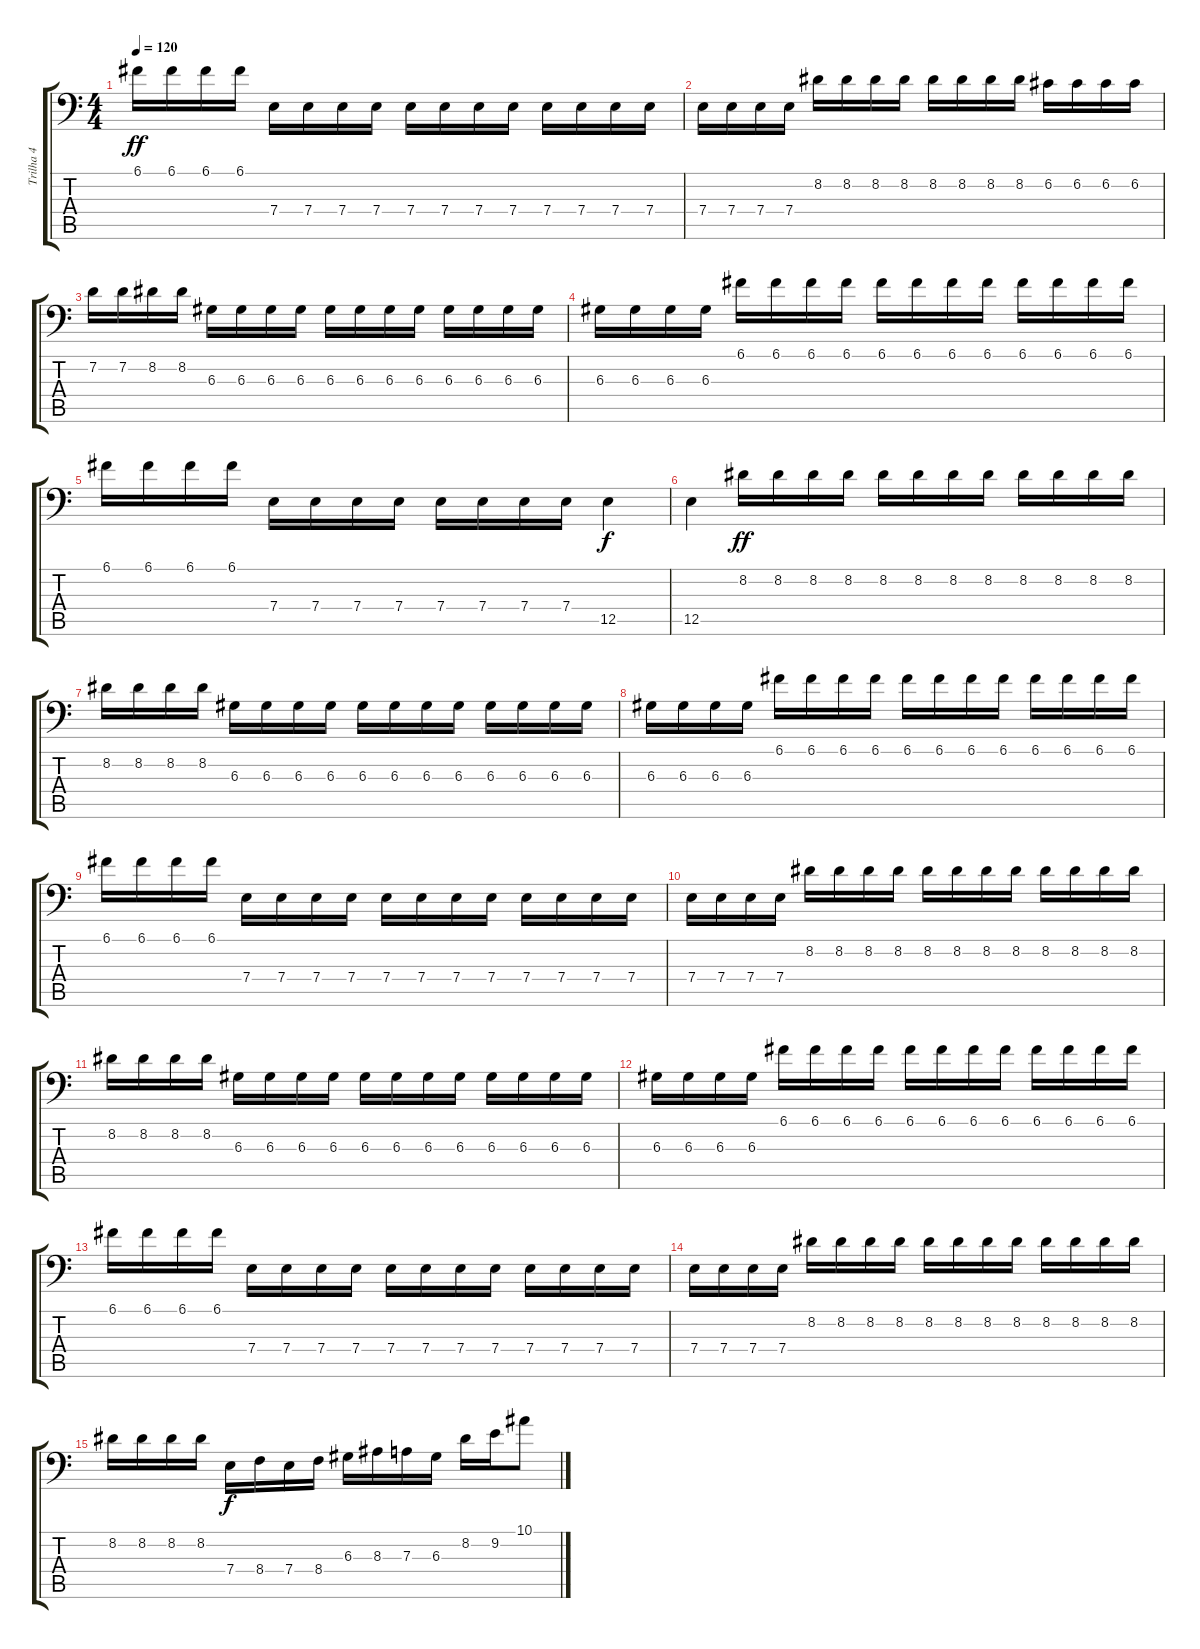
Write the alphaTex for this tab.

\track ("Trilha 4" "Trilha 4") {instrument electricbasspick}
\staff {score tabs}
\tuning (C3 G2 D2 A1 E1 B0) {hide}
\ts (4 4)
\tempo 120
\clef f4
\ks c
6.1.16{dy ff} 6.1.16 6.1.16 6.1.16 7.4.16 7.4.16 7.4.16 7.4.16 7.4.16 7.4.16 7.4.16 7.4.16 7.4.16 7.4.16 7.4.16 7.4.16 |
7.4.16 7.4.16 7.4.16 7.4.16 8.2.16 8.2.16 8.2.16 8.2.16 8.2.16 8.2.16 8.2.16 8.2.16 6.2.16 6.2.16 6.2.16 6.2.16 |
7.2.16 7.2.16 8.2.16 8.2.16 6.3.16 6.3.16 6.3.16 6.3.16 6.3.16 6.3.16 6.3.16 6.3.16 6.3.16 6.3.16 6.3.16 6.3.16 |
6.3.16 6.3.16 6.3.16 6.3.16 6.1.16 6.1.16 6.1.16 6.1.16 6.1.16 6.1.16 6.1.16 6.1.16 6.1.16 6.1.16 6.1.16 6.1.16 |
6.1.16 6.1.16 6.1.16 6.1.16 7.4.16 7.4.16 7.4.16 7.4.16 7.4.16 7.4.16 7.4.16 7.4.16 12.5.4{dy f instrument slapbass1} |
12.5.4 8.2.16{dy ff balance 8 instrument electricbasspick} 8.2.16 8.2.16 8.2.16 8.2.16 8.2.16 8.2.16 8.2.16 8.2.16 8.2.16 8.2.16 8.2.16 |
8.2.16 8.2.16 8.2.16 8.2.16 6.3.16 6.3.16 6.3.16 6.3.16 6.3.16 6.3.16 6.3.16 6.3.16 6.3.16 6.3.16 6.3.16 6.3.16 |
6.3.16 6.3.16 6.3.16 6.3.16 6.1.16 6.1.16 6.1.16 6.1.16 6.1.16 6.1.16 6.1.16 6.1.16 6.1.16 6.1.16 6.1.16 6.1.16 |
6.1.16 6.1.16 6.1.16 6.1.16 7.4.16 7.4.16 7.4.16 7.4.16 7.4.16 7.4.16 7.4.16 7.4.16 7.4.16 7.4.16 7.4.16 7.4.16 |
7.4.16 7.4.16 7.4.16 7.4.16 8.2.16 8.2.16 8.2.16 8.2.16 8.2.16 8.2.16 8.2.16 8.2.16 8.2.16 8.2.16 8.2.16 8.2.16 |
8.2.16 8.2.16 8.2.16 8.2.16 6.3.16 6.3.16 6.3.16 6.3.16 6.3.16 6.3.16 6.3.16 6.3.16 6.3.16 6.3.16 6.3.16 6.3.16 |
6.3.16 6.3.16 6.3.16 6.3.16 6.1.16 6.1.16 6.1.16 6.1.16 6.1.16 6.1.16 6.1.16 6.1.16 6.1.16 6.1.16 6.1.16 6.1.16 |
6.1.16 6.1.16 6.1.16 6.1.16 7.4.16 7.4.16 7.4.16 7.4.16 7.4.16 7.4.16 7.4.16 7.4.16 7.4.16 7.4.16 7.4.16 7.4.16 |
7.4.16 7.4.16 7.4.16 7.4.16 8.2.16 8.2.16 8.2.16 8.2.16 8.2.16 8.2.16 8.2.16 8.2.16 8.2.16 8.2.16 8.2.16 8.2.16 |
8.2.16 8.2.16 8.2.16 8.2.16 7.4.16{dy f} 8.4.16 7.4.16 8.4.16 6.3.16 8.3.16 7.3.16 6.3.16 8.2.16 9.2.16 10.1.8
